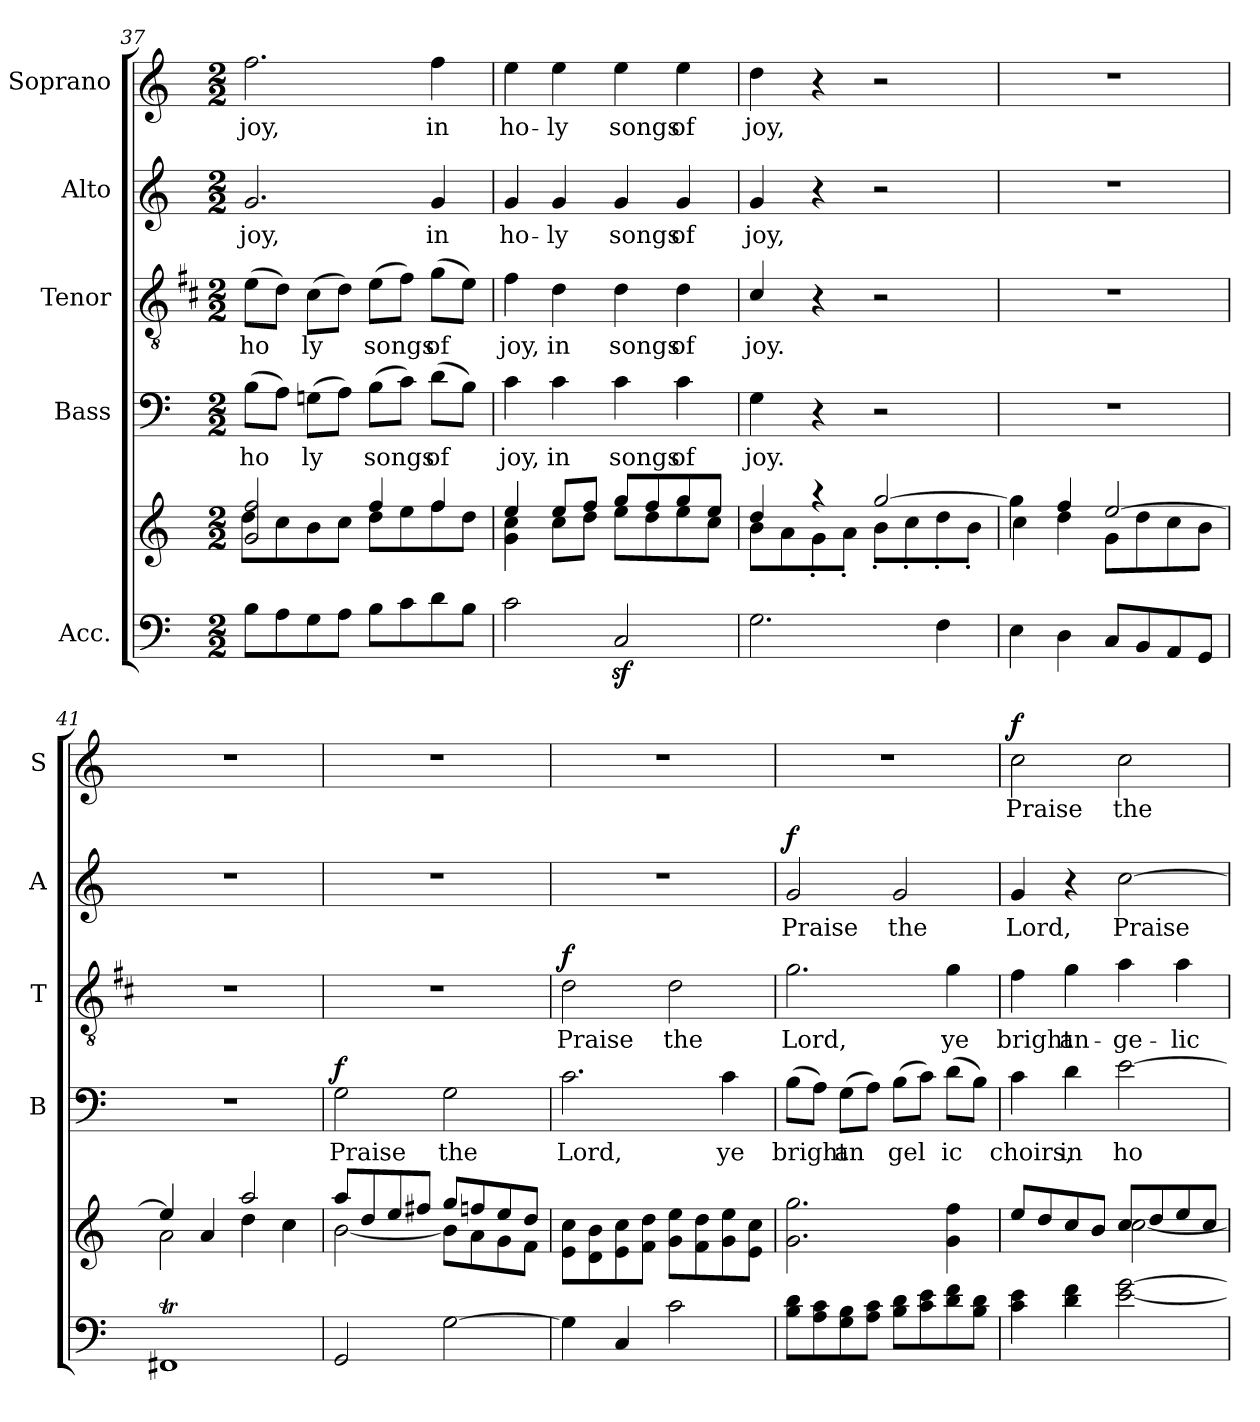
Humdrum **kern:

**kern	**kern	**kern	**text	**dynam	**kern	**text	**dynam	**kern	**text	**dynam	**kern	**text	**dynam
*part5	*part5	*part4	*part4	*part4	*part3	*part3	*part3	*part2	*part2	*part2	*part1	*part1	*part1
*staff6	*staff5	*staff4	*staff4	*staff4	*staff3	*staff3	*staff3	*staff2	*staff2	*staff2	*staff1	*staff1	*staff1
*I"Acc.	*	*I"Bass	*	*	*I"Tenor	*	*	*I"Alto	*	*	*I"Soprano	*	*
*	*	*I'B	*	*	*I'T	*	*	*I'A	*	*	*I'S	*	*
!!LO:LB:g=z
*clefF4	*clefG2	*clefF4	*	*	*clefGv2	*	*	*clefG2	*	*	*clefG2	*	*
*	*	*	*	*	*ITrd1c2	*	*	*	*	*	*	*	*
*k[]	*k[]	*k[]	*	*	*k[]	*	*	*k[]	*	*	*k[]	*	*
*C:	*C:	*C:	*	*	*C:	*	*	*C:	*	*	*C:	*	*
*M2/2	*M2/2	*M2/2	*	*	*M2/2	*	*	*M2/2	*	*	*M2/2	*	*
=37	=37	=37	=37	=37	=37	=37	=37	=37	=37	=37	=37	=37	=37
*	*^	*	*	*	*	*	*	*	*	*	*	*	*
!	!	!	!	!LO:LY:b	!	!	!LO:LY:b	!	!	!LO:LY:b	!	!	!LO:LY:b	!
8B\L	2g/ 2ff/	8dd\L	(>8B\L	ho­	.	(>8d\L	ho­	.	2.g/	joy,	.	2.ff\	joy,	.
8A\	.	8cc\	8A\J)	.	.	8c\J)	.	.	.	.	.	.	.	.
!	!	!	!	!LO:LY:b	!	!	!LO:LY:b	!	!	!	!	!	!	!
8G\	.	8b\	(>8Gni\L	ly	.	(>8B\L	ly	.	.	.	.	.	.	.
8A\J	.	8cc\J	8A\J)	.	.	8c\J)	.	.	.	.	.	.	.	.
!	!	!	!	!LO:LY:b	!	!	!LO:LY:b	!	!	!	!	!	!	!
8B\L	4ff/	8dd\L	(>8B\L	songs	.	(>8d\L	songs	.	.	.	.	.	.	.
8c\	.	8ee\	8c\J)	.	.	8e\J)	.	.	.	.	.	.	.	.
!	!	!	!	!LO:LY:b	!	!	!LO:LY:b	!	!	!LO:LY:b	!	!	!LO:LY:b	!
8d\	4ff/	8ff\	(>8d\L	of	.	(>8f\L	of	.	4g/	in	.	4ff\	in	.
8B\J	.	8dd\J	8B\J)	.	.	8d\J)	.	.	.	.	.	.	.	.
=38	=38	=38	=38	=38	=38	=38	=38	=38	=38	=38	=38	=38	=38	=38
!	!	!	!	!LO:LY:b	!	!	!LO:LY:b	!	!	!LO:LY:b	!	!	!LO:LY:b	!
2c\	4ee/	4g\ 4cc\	4c\	joy,	.	4e\	joy,	.	4g/	ho-	.	4ee\	ho-	.
!	!	!	!	!LO:LY:b	!	!	!LO:LY:b	!	!	!LO:LY:b	!	!	!LO:LY:b	!
.	8ee/L	8cc\L	4c\	in	.	4c\	in	.	4g/	-ly	.	4ee\	-ly	.
.	8ff/J	8dd\J	.	.	.	.	.	.	.	.	.	.	.	.
!	!	!	!	!LO:LY:b	!	!	!LO:LY:b	!	!	!LO:LY:b	!	!	!LO:LY:b	!
2Cz>/	8gg/L	8ee\L	4c\	songs	.	4c\	songs	.	4g/	songs	.	4ee\	songs	.
.	8ff/	8dd\	.	.	.	.	.	.	.	.	.	.	.	.
!	!	!	!	!LO:LY:b	!	!	!LO:LY:b	!	!	!LO:LY:b	!	!	!LO:LY:b	!
.	8gg/	8ee\	4c\	of	.	4c\	of	.	4g/	of	.	4ee\	of	.
.	8ee/J	8cc\J	.	.	.	.	.	.	.	.	.	.	.	.
=39	=39	=39	=39	=39	=39	=39	=39	=39	=39	=39	=39	=39	=39	=39
!	!	!	!	!LO:LY:b	!	!	!LO:LY:b	!	!	!LO:LY:b	!	!	!LO:LY:b	!
2.G\	4dd/	8b\L	4G\	joy.	.	4B/	joy.	.	4g/	joy,	.	4dd\	joy,	.
.	.	8a\	.	.	.	.	.	.	.	.	.	.	.	.
.	4raa	8g'<\	4r	.	.	4r	.	.	4r	.	.	4r	.	.
.	.	8a'<\J	.	.	.	.	.	.	.	.	.	.	.	.
.	[>2gg/	8b'<\L	2r	.	.	2r	.	.	2r	.	.	2r	.	.
.	.	8cc'<\	.	.	.	.	.	.	.	.	.	.	.	.
4F\	.	8dd'<\	.	.	.	.	.	.	.	.	.	.	.	.
.	.	8b'<\J	.	.	.	.	.	.	.	.	.	.	.	.
=40	=40	=40	=40	=40	=40	=40	=40	=40	=40	=40	=40	=40	=40	=40
4E\	4gg\]	4cc\	1r	.	.	1r	.	.	1r	.	.	1r	.	.
4D\	4ff/	4dd\	.	.	.	.	.	.	.	.	.	.	.	.
8C/L	[>2ee/	8g\L	.	.	.	.	.	.	.	.	.	.	.	.
8BB/	.	8dd\	.	.	.	.	.	.	.	.	.	.	.	.
8AA/	.	8cc\	.	.	.	.	.	.	.	.	.	.	.	.
8GG/J	.	8b\J	.	.	.	.	.	.	.	.	.	.	.	.
=41	=41	=41	=41	=41	=41	=41	=41	=41	=41	=41	=41	=41	=41	=41
1FF#Xt	4ee/]	2a\	1r	.	.	1r	.	.	1r	.	.	1r	.	.
.	4a/	.	.	.	.	.	.	.	.	.	.	.	.	.
.	2aa/	4dd\	.	.	.	.	.	.	.	.	.	.	.	.
.	.	4cc\	.	.	.	.	.	.	.	.	.	.	.	.
=42	=42	=42	=42	=42	=42	=42	=42	=42	=42	=42	=42	=42	=42	=42
!	!	!	!	!LO:LY:b	!LO:DY:b	!	!	!	!	!	!	!	!	!
2GG/	8aa/L	[<2b\	2G\	Praise	f	1r	.	.	1r	.	.	1r	.	.
.	8dd/	.	.	.	.	.	.	.	.	.	.	.	.	.
.	8ee/	.	.	.	.	.	.	.	.	.	.	.	.	.
.	8ff#X/J	.	.	.	.	.	.	.	.	.	.	.	.	.
!	!	!	!	!LO:LY:b	!	!	!	!	!	!	!	!	!	!
[2G\	8gg/L	8b\L]	2G\	the	.	.	.	.	.	.	.	.	.	.
.	8ffn/	8a\	.	.	.	.	.	.	.	.	.	.	.	.
.	8ee/	8g\	.	.	.	.	.	.	.	.	.	.	.	.
.	8dd/J	8f\J	.	.	.	.	.	.	.	.	.	.	.	.
=43	=43	=43	=43	=43	=43	=43	=43	=43	=43	=43	=43	=43	=43	=43
!	!	!	!	!LO:LY:b	!	!	!LO:LY:b	!LO:DY:b	!	!	!	!	!	!
4G\]	8e\ 8cc\L	2ryy	2.c\	Lord,	.	2c\	Praise	f	1r	.	.	1r	.	.
.	8d\ 8b\	.	.	.	.	.	.	.	.	.	.	.	.	.
4C/	8e\ 8cc\	.	.	.	.	.	.	.	.	.	.	.	.	.
.	8f\ 8dd\J	.	.	.	.	.	.	.	.	.	.	.	.	.
!	!	!	!	!	!	!	!LO:LY:b	!	!	!	!	!	!	!
2c\	8g\ 8ee\L	2ryy	.	.	.	2c\	the	.	.	.	.	.	.	.
.	8f\ 8dd\	.	.	.	.	.	.	.	.	.	.	.	.	.
!	!	!	!	!LO:LY:b	!	!	!	!	!	!	!	!	!	!
.	8g\ 8ee\	.	4c\	ye	.	.	.	.	.	.	.	.	.	.
.	8e\ 8cc\J	.	.	.	.	.	.	.	.	.	.	.	.	.
!!LO:PB:g=z
=44	=44	=44	=44	=44	=44	=44	=44	=44	=44	=44	=44	=44	=44	=44
!	!	!	!	!LO:LY:b	!	!	!LO:LY:b	!	!	!LO:LY:b	!LO:DY:b	!	!	!
8B\ 8d\L	2.g\ 2.gg\	2ryy	(>8B\L	bright	.	2.f\	Lord,	.	2g/	Praise	f	1r	.	.
8A\ 8c\	.	.	8A\J)	.	.	.	.	.	.	.	.	.	.	.
!	!	!	!	!LO:LY:b	!	!	!	!	!	!	!	!	!	!
8G\ 8B\	.	.	(>8G\L	an­	.	.	.	.	.	.	.	.	.	.
8A\ 8c\J	.	.	8A\J)	.	.	.	.	.	.	.	.	.	.	.
!	!	!	!	!LO:LY:b	!	!	!	!	!	!LO:LY:b	!	!	!	!
8B\ 8d\L	.	2ryy	(>8B\L	gel­	.	.	.	.	2g/	the	.	.	.	.
8c\ 8e\	.	.	8c\J)	.	.	.	.	.	.	.	.	.	.	.
!	!	!	!	!LO:LY:b	!	!	!LO:LY:b	!	!	!	!	!	!	!
8d\ 8f\	4g\ 4ff\	.	(>8d\L	ic	.	4f\	ye	.	.	.	.	.	.	.
8B\ 8d\J	.	.	8B\J)	.	.	.	.	.	.	.	.	.	.	.
=45	=45	=45	=45	=45	=45	=45	=45	=45	=45	=45	=45	=45	=45	=45
!	!	!	!	!LO:LY:b	!	!	!LO:LY:b	!	!	!LO:LY:b	!	!	!LO:LY:b	!LO:DY:b
4c\ 4e\	8ee/L	2ryy	4c\	choirs,	.	4e\	bright	.	4g/	Lord,	.	2cc\	Praise	f
.	8dd/	.	.	.	.	.	.	.	.	.	.	.	.	.
!	!	!	!	!LO:LY:b	!	!	!LO:LY:b	!	!	!	!	!	!	!
4d\ 4f\	8cc/	.	4d\	in	.	4f\	an-	.	4r	.	.	.	.	.
.	8b/J	.	.	.	.	.	.	.	.	.	.	.	.	.
!	!	!	!	!LO:LY:b	!	!	!LO:LY:b	!	!	!LO:LY:b	!	!	!LO:LY:b	!
[2e\ [2g\	8cc/L	[<2cc\	[2e\	ho­	.	4g\	-ge-	.	[2cc\	Praise	.	2cc\	the	.
.	8dd/	.	.	.	.	.	.	.	.	.	.	.	.	.
!	!	!	!	!	!	!	!LO:LY:b	!	!	!	!	!	!	!
.	8ee/	.	.	.	.	4g\	-lic	.	.	.	.	.	.	.
.	8cc/J	.	.	.	.	.	.	.	.	.	.	.	.	.
*	*v	*v	*	*	*	*	*	*	*	*	*	*	*	*
=	=	=	=	=	=	=	=	=	=	=	=	=	=
*-	*-	*-	*-	*-	*-	*-	*-	*-	*-	*-	*-	*-	*-
